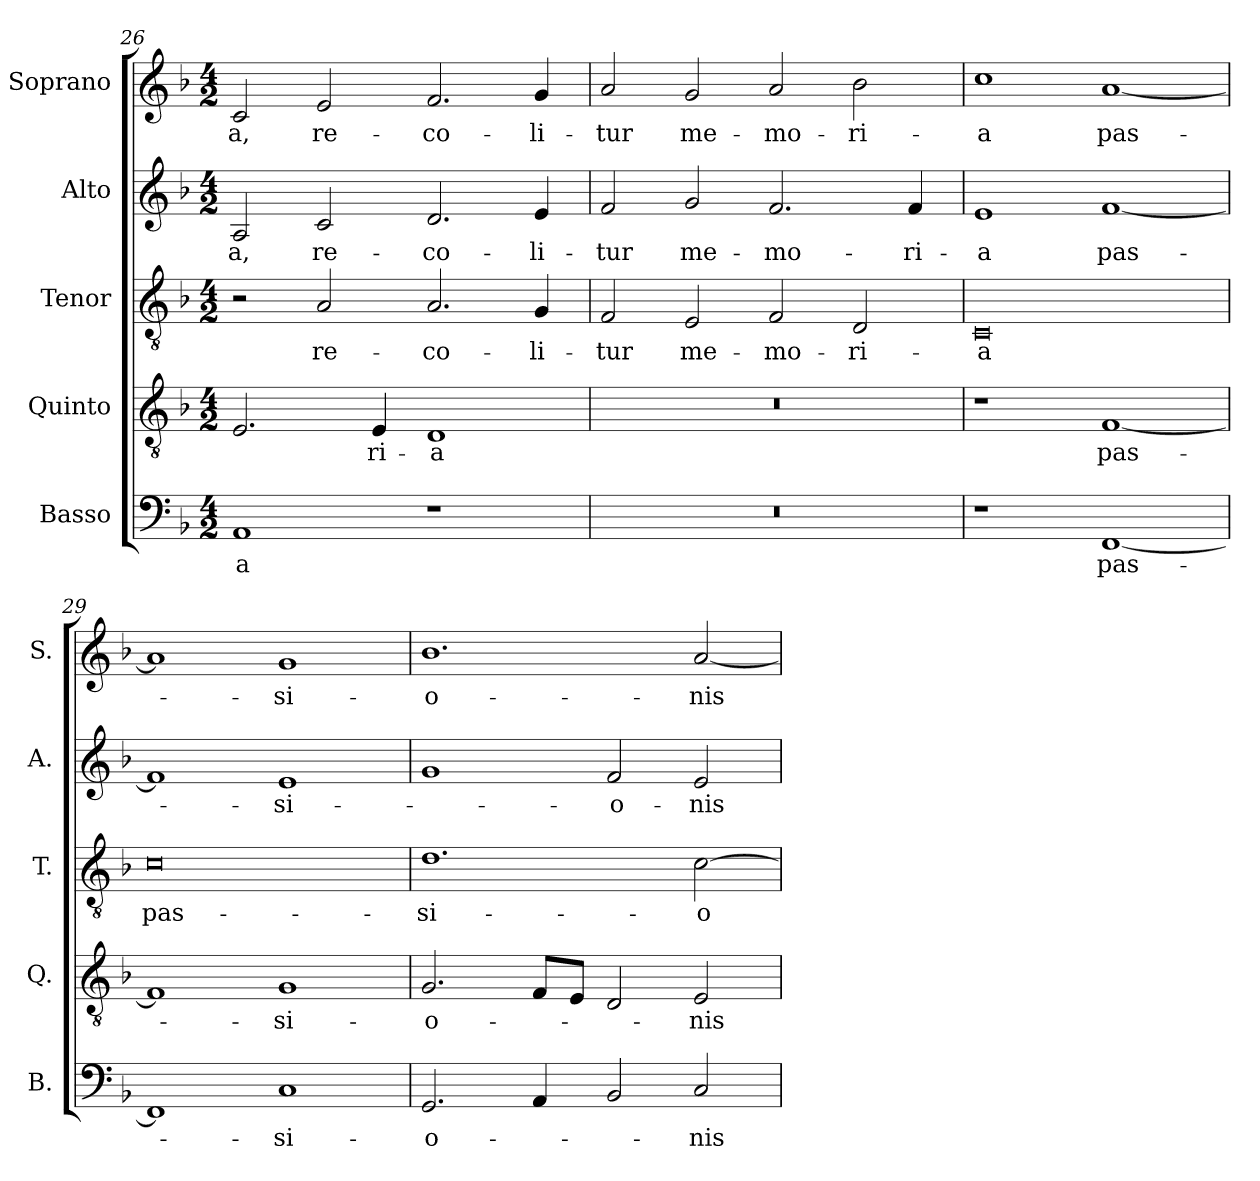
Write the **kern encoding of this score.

**kern	**text	**kern	**text	**kern	**text	**kern	**text	**kern	**text
*part5	*part5	*part4	*part4	*part3	*part3	*part2	*part2	*part1	*part1
*staff5	*staff5	*staff4	*staff4	*staff3	*staff3	*staff2	*staff2	*staff1	*staff1
*I"Basso	*	*I"Quinto	*	*I"Tenor	*	*I"Alto	*	*I"Soprano	*
*I'B.	*	*I'Q.	*	*I'T.	*	*I'A.	*	*I'S.	*
*clefF4	*	*clefGv2	*	*clefGv2	*	*clefG2	*	*clefG2	*
*	*	*ITrd7c12	*	*ITrd7c12	*	*	*	*	*
*k[b-]	*	*k[b-]	*	*k[b-]	*	*k[b-]	*	*k[b-]	*
*F:	*	*F:	*	*F:	*	*F:	*	*F:	*
*M4/2	*	*M4/2	*	*M4/2	*	*M4/2	*	*M4/2	*
=26	=26	=26	=26	=26	=26	=26	=26	=26	=26
!	!LO:LY:b:color=#000000	!	!	!	!	!	!	!	!
!	!	!	!	!	!	!	!LO:LY:b:color=#000000	!	!
!	!	!	!	!	!	!	!	!	!LO:LY:b:color=#000000
1AAi	-a	2.EEi/	.	2r	.	2Ai/	-a,	2ci/	-a,
!	!	!	!	!	!LO:LY:b:color=#000000	!	!	!	!
!	!	!	!	!	!	!	!LO:LY:b:color=#000000	!	!
!	!	!	!	!	!	!	!	!	!LO:LY:b:color=#000000
.	.	.	.	2AAi/	re-	2ci/	re-	2ei/	re-
!	!	!	!LO:LY:b:color=#000000	!	!	!	!	!	!
.	.	4EEi/	-ri-	.	.	.	.	.	.
!	!	!	!LO:LY:b:color=#000000	!	!	!	!	!	!
!	!	!	!	!	!LO:LY:b:color=#000000	!	!	!	!
!	!	!	!	!	!	!	!LO:LY:b:color=#000000	!	!
!	!	!	!	!	!	!	!	!	!LO:LY:b:color=#000000
1r	.	1DDi	-a	2.AAi/	-co-	2.di/	-co-	2.fi/	-co-
!	!	!	!	!	!LO:LY:b:color=#000000	!	!	!	!
!	!	!	!	!	!	!	!LO:LY:b:color=#000000	!	!
!	!	!	!	!	!	!	!	!	!LO:LY:b:color=#000000
.	.	.	.	4GGi/	-li-	4ei/	-li-	4gi/	-li-
=27	=27	=27	=27	=27	=27	=27	=27	=27	=27
!LO:N:vis=1	!	!LO:N:vis=1	!	!	!	!	!	!	!
!	!	!	!	!	!LO:LY:b:color=#000000	!	!	!	!
!	!	!	!	!	!	!	!LO:LY:b:color=#000000	!	!
!	!	!	!	!	!	!	!	!	!LO:LY:b:color=#000000
0r	.	0r	.	2FFi/	-tur	2fi/	-tur	2ai/	-tur
!	!	!	!	!	!LO:LY:b:color=#000000	!	!	!	!
!	!	!	!	!	!	!	!LO:LY:b:color=#000000	!	!
!	!	!	!	!	!	!	!	!	!LO:LY:b:color=#000000
.	.	.	.	2EEi/	me-	2gi/	me-	2gi/	me-
!	!	!	!	!	!LO:LY:b:color=#000000	!	!	!	!
!	!	!	!	!	!	!	!LO:LY:b:color=#000000	!	!
!	!	!	!	!	!	!	!	!	!LO:LY:b:color=#000000
.	.	.	.	2FFi/	-mo-	2.fi/	-mo-	2ai/	-mo-
!	!	!	!	!	!LO:LY:b:color=#000000	!	!	!	!
!	!	!	!	!	!	!	!	!	!LO:LY:b:color=#000000
.	.	.	.	2DDi/	-ri-	.	.	2b-i\	-ri-
!	!	!	!	!	!	!	!LO:LY:b:color=#000000	!	!
.	.	.	.	.	.	4fi/	-ri-	.	.
=28	=28	=28	=28	=28	=28	=28	=28	=28	=28
!	!	!	!	!	!LO:LY:b:color=#000000	!	!	!	!
!	!	!	!	!	!	!	!LO:LY:b:color=#000000	!	!
!	!	!	!	!	!	!	!	!	!LO:LY:b:color=#000000
1r	.	1r	.	0CCi	-a	1ei	-a	1cci	-a
!	!LO:LY:b:color=#000000	!	!	!	!	!	!	!	!
!	!	!	!LO:LY:b:color=#000000	!	!	!	!	!	!
!	!	!	!	!	!	!	!LO:LY:b:color=#000000	!	!
!	!	!	!	!	!	!	!	!	!LO:LY:b:color=#000000
[1FFi	pas-	[1FFi	pas-	.	.	[1fi	pas-	[1ai	pas-
=29	=29	=29	=29	=29	=29	=29	=29	=29	=29
!	!	!	!	!	!LO:LY:b:color=#000000	!	!	!	!
1FFi]	.	1FFi]	.	0Ci	pas-	1fi]	.	1ai]	.
!	!LO:LY:b:color=#000000	!	!	!	!	!	!	!	!
!	!	!	!LO:LY:b:color=#000000	!	!	!	!	!	!
!	!	!	!	!	!	!	!LO:LY:b:color=#000000	!	!
!	!	!	!	!	!	!	!	!	!LO:LY:b:color=#000000
1Ci	-si-	1GGi	-si-	.	.	1ei	-si-	1gi	-si-
=30	=30	=30	=30	=30	=30	=30	=30	=30	=30
!	!LO:LY:b:color=#000000	!	!	!	!	!	!	!	!
!	!	!	!LO:LY:b:color=#000000	!	!	!	!	!	!
!	!	!	!	!	!LO:LY:b:color=#000000	!	!	!	!
!	!	!	!	!	!	!	!	!	!LO:LY:b:color=#000000
2.GGi/	-o-	2.GGi/	-o-	1.Di	-si-	1gi	.	1.b-i	-o-
4AAi/	.	8FFi/L	.	.	.	.	.	.	.
.	.	8EEi/J	.	.	.	.	.	.	.
!	!	!	!	!	!	!	!LO:LY:b:color=#000000	!	!
2BB-i/	.	2DDi/	.	.	.	2fi/	-o-	.	.
!	!LO:LY:b:color=#000000	!	!	!	!	!	!	!	!
!	!	!	!LO:LY:b:color=#000000	!	!	!	!	!	!
!	!	!	!	!	!LO:LY:b:color=#000000	!	!	!	!
!	!	!	!	!	!	!	!LO:LY:b:color=#000000	!	!
!	!	!	!	!	!	!	!	!	!LO:LY:b:color=#000000
2Ci/	-nis	2EEi/	-nis	[2Ci\	-o-	2ei/	-nis	[2ai/	-nis
=	=	=	=	=	=	=	=	=	=
*-	*-	*-	*-	*-	*-	*-	*-	*-	*-
